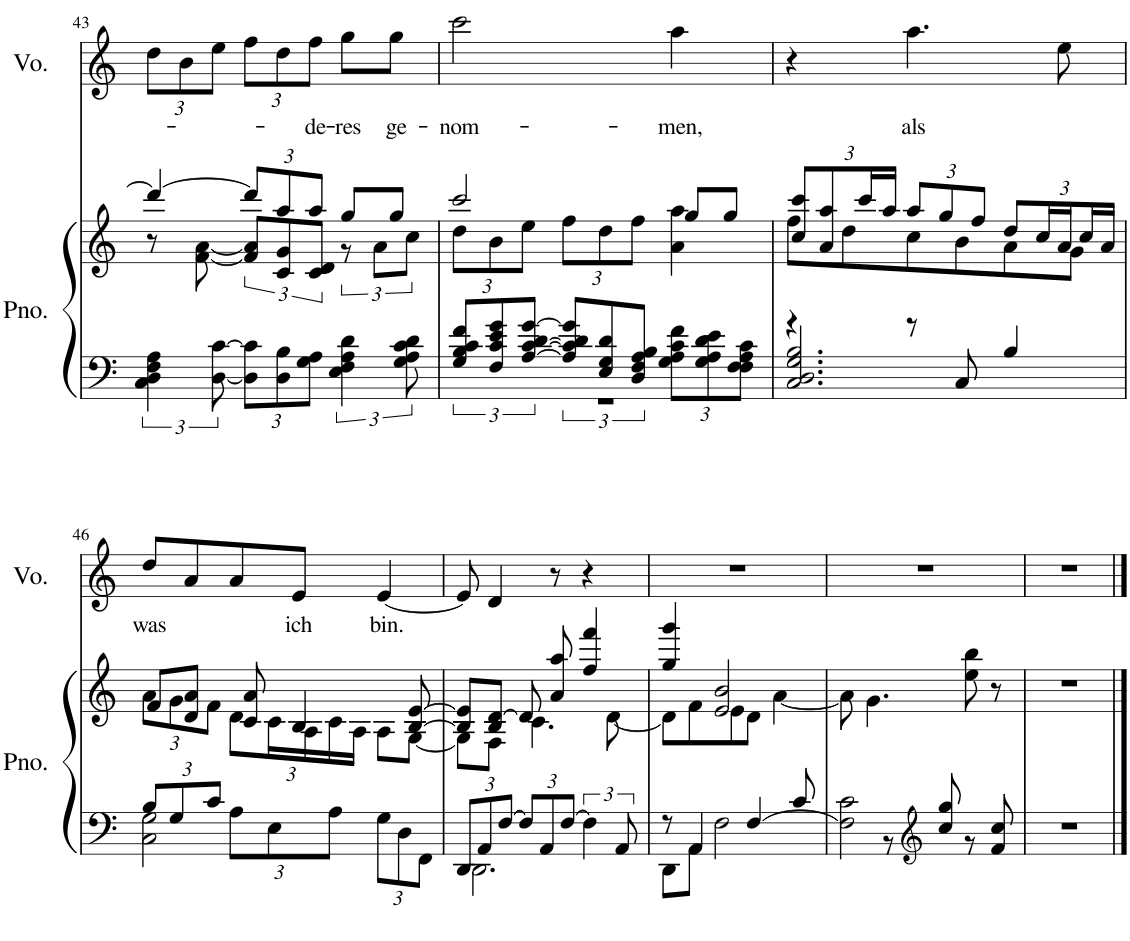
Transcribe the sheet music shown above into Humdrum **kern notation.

**kern	**kern	**kern	**text
*part2	*part2	*part1	*part1
*staff3	*staff2	*staff1	*staff1
*I"Piano	*	*I"Voz	*
*I'Pno.	*	*I'Vo.	*
!!LO:PB:g=z
*clefF4	*clefG2	*clefG2	*
*k[]	*k[]	*k[]	*
*M3/4	*M3/4	*M3/4	*
=43	=43	=43	=43
*	*^	*	*
*	*	*^	*	*
*	*	*	*	*Xbrackettup	*
6C\ 6D\ 6F\ 6A\	4ddd/_	2ryy	8r	12dd\L	.
.	.	.	.	12b\	.
.	.	.	[8f\ [8a\	.	.
[12D\ [12c\	.	.	.	12ee\J	.
*Xbrackettup	*Xbrackettup	*	*brackettup	*	*
12D\] 12c\]L	12ddd/L]	.	12f/] 12a/]L	12ff\L	.
12D\ 12B\	12aa/	.	12c/ 12g/	12dd\	.
!	!	!	!	!	!LO:LY:b
12G\ 12A\J	12aa/J	.	12c/ 12d/J	12ff\J	-de-
*brackettup	*	*	*	*	*
!	!	!	!	!	!LO:LY:b
6E\ 6F\ 6A\ 6d\	8gg/L	12r	4ryy	8gg\L	-res
.	.	12a\L	.	.	.
!	!	!	!	!	!LO:LY:b
.	8gg/J	.	.	8gg\J	ge-
12G\ 12A\ 12c\ 12d\	.	12cc\J	.	.	.
*	*	*v	*v	*	*
=44	=44	=44	=44	=44
*^	*	*	*	*
*	*	*	*Xbrackettup	*	*
!	!	!	!	!	!LO:LY:b
12G/ 12B/ 12c/ 12f/L	2.r	2ccc/	12dd\L	2ccc\	-nom-
12F/ 12c/ 12e/ 12g/	.	.	12b\	.	.
[12A/ [12c/ [12d/ [12g/J	.	.	12ee\J	.	.
12A/] 12c/] 12d/] 12g/]L	.	.	12ff\L	.	.
12E/ 12G/ 12d/	.	.	12dd\	.	.
12D/ 12F/ 12A/ 12B/J	.	.	12ff\J	.	.
*Xbrackettup	*	*	*	*	*
!	!	!	!	!	!LO:LY:b
12G\ 12A\ 12c\ 12f\L	.	8gg/L	4a\ 4aa\	4aa\	-men,
12G\ 12A\ 12d\ 12e\	.	.	.	.	.
.	.	8gg/J	.	.	.
12F\ 12F\ 12A\ 12c\J	.	.	.	.	.
=45	=45	=45	=45	=45	=45
4r	2.C/ 2.D/ 2.G/ 2.B/	12cc/ 12ccc/L	8ff\L	4r	.
.	.	12a/ 12aa/	.	.	.
.	.	.	8dd\	.	.
.	.	24ccc/L	.	.	.
.	.	24aa/JJ	.	.	.
!	!	!	!	!	!LO:LY:b
8r	.	12aa/L	8cc\	4.aa\	als
.	.	12gg/	.	.	.
8C/	.	.	8b\	.	.
.	.	12ff/J	.	.	.
4B/	.	12dd/L	8a\	.	.
.	.	24cc/L	.	.	.
.	.	24a/J	8g\J	8ee\	.
.	.	24cc/L	.	.	.
.	.	24a/JJ	.	.	.
!!LO:LB:g=z
=46	=46	=46	=46	=46	=46
!	!	!	!	!	!LO:LY:b
12B/L	2C\ 2G\	8f/L	12a\L	8dd/L	was
12G/	.	.	12g\	.	.
.	.	8d/ 8a/J	.	8a/	.
12c/J	.	.	12f\J	.	.
12A\L	.	8c/ 8a/	12d\L	8a/	.
12E\	.	.	24c\L	.	.
!	!	!	!	!	!LO:LY:b
.	.	4B/	24A\	8e/J	ich
12A\J	.	.	24c\	.	.
.	.	.	24A\JJ	.	.
!	!	!	!	!	!LO:LY:b
12G\L	4ryy	.	8A\L	[4e/	bin.
12D\	.	.	.	.	.
.	.	[8B/ [8e/	[8G\J	.	.
12FF\J	.	.	.	.	.
=47	=47	=47	=47	=47	=47
12DD/L	2.DD\	8B/] 8e/]L	8G\L]	8e/]	.
12AA/	.	.	.	.	.
.	.	8B/ [8d/J	8F\J	4d/	.
[12F/J	.	.	.	.	.
12F/L]	.	8d/]	4.c\	.	.
12AA/	.	.	.	.	.
.	.	8a/ 8aa/	.	8r	.
[4F/	.	.	.	.	.
.	.	4ff/ 4fff/	.	4r	.
.	.	.	[8d\	.	.
12AA/	.	.	.	.	.
=48	=48	=48	=48	=48	=48
*	*^	*	*	*	*
8r	8DD\L	8ryy	4gg/ 4ggg/	8d\L]	2.r	.
*	*v	*v	*	*	*	*
4AA/	8AA\J	.	8f\	.	.
.	2F\	2e/ 2b/	8e\	.	.
[4F/	.	.	8d\J	.	.
.	.	.	[4a\	.	.
*	*^	*	*	*	*
8ryy	.	8c/	.	.	.	.
*	*v	*v	*	*	*	*
*	*	*v	*v	*	*
=49	=49	=49	=49	=49
2F\] 2c\	4ryy	8a\]	2.r	.
.	.	4.g\	.	.
.	8r	.	.	.
*clefG2	*	*	*	*
.	8cc/ 8gg/	.	.	.
4ryy	8r	8ee\ 8bb\	.	.
.	8f/ 8cc/	8r	.	.
*v	*v	*	*	*
=50	=50	=50	=50
2.r	2.r	2.r	.
==	==	==	==
*-	*-	*-	*-
